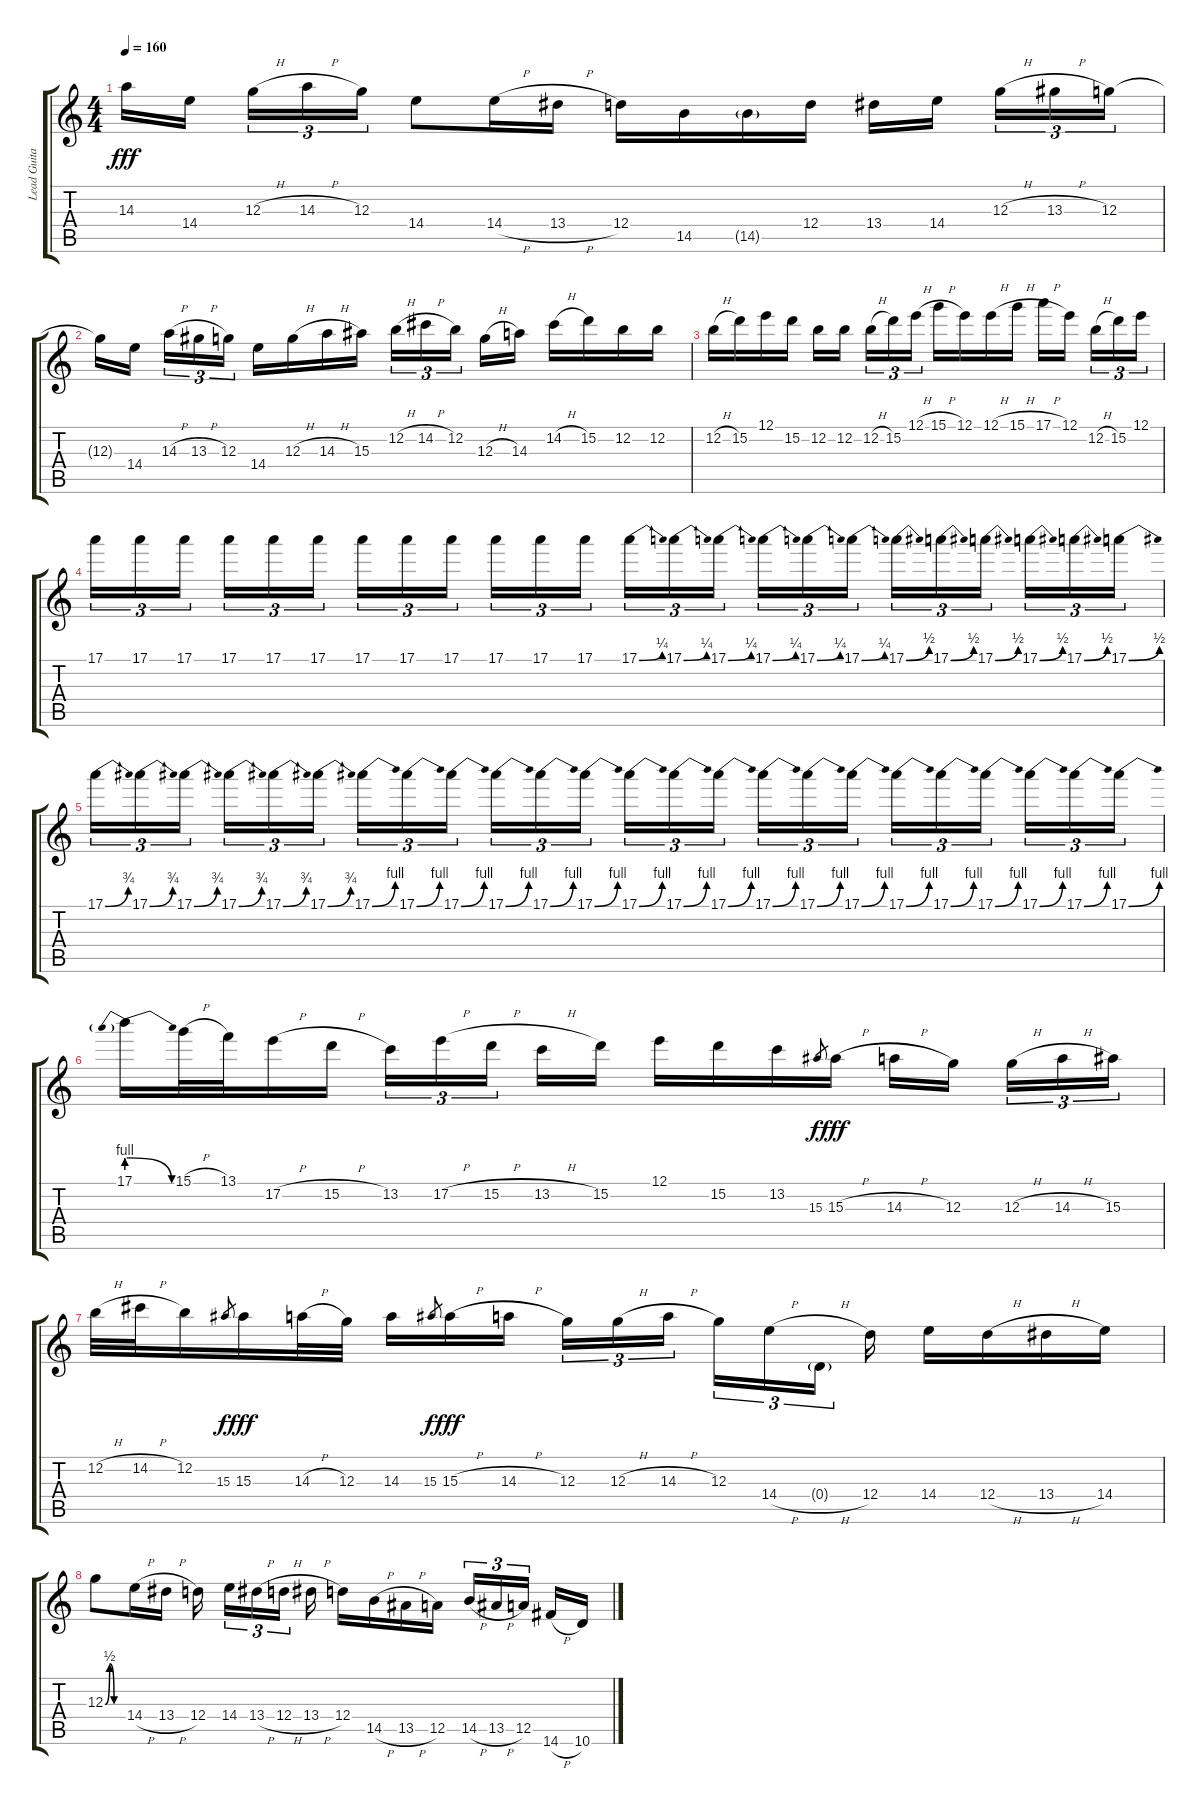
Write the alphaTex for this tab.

\track ("Lead Guitar I (Mustaine)" "Lead Guita") {instrument distortionguitar}
\staff {score tabs}
\tuning (E4 B3 G3 D3 A2 E2) {hide}
\ts (4 4)
\tempo 160
\clef g2
\ks c
14.3.16{dy fff} 14.4.16{beam splitsecondary} 12.3{h}.16{tu (3 2)} 14.3{h}.16{tu (3 2)} 12.3.16{tu (3 2)} 14.4.8 14.4{h}.16 13.4{h}.16 12.4.16 14.5.16 14.5{g}.16 12.4.16 13.4.16 14.4.16{beam splitsecondary} 12.3{h}.16{tu (3 2)} 13.3{h}.16{tu (3 2)} 12.3.16{tu (3 2)} |
12.3{t}.16 14.4.16{beam splitsecondary} 14.3{h}.16{tu (3 2)} 13.3{h}.16{tu (3 2)} 12.3.16{tu (3 2)} 14.4.16 12.3{h}.16 14.3{h}.16 15.3.16 12.2{h}.16{tu (3 2)} 14.2{h}.16{tu (3 2)} 12.2.16{tu (3 2) beam splitsecondary} 12.3{h}.16 14.3.16 14.2{h}.16 15.2.16 12.2.16 12.2.16 |
12.2{h}.16 15.2.16 12.1.16 15.2.16 12.2.16 12.2.16{beam splitsecondary} 12.2{h}.16{tu (3 2)} 15.2.16{tu (3 2)} 12.1{h}.16{tu (3 2)} 15.1{h}.16 12.1.16 12.1{h}.16 15.1{h}.16 17.1{h}.16 12.1.16{beam splitsecondary} 12.2{h}.16{tu (3 2)} 15.2.16{tu (3 2)} 12.1.16{tu (3 2)} |
17.1.16{tu (3 2)} 17.1.16{tu (3 2)} 17.1.16{tu (3 2) beam splitsecondary} 17.1.16{tu (3 2)} 17.1.16{tu (3 2)} 17.1.16{tu (3 2)} 17.1{be (hold 0 0 60 0)}.16{tu (3 2)} 17.1{be (hold 0 0 60 0)}.16{tu (3 2)} 17.1{be (hold 0 0 60 0)}.16{tu (3 2) beam splitsecondary} 17.1{be (hold 0 0 60 0)}.16{tu (3 2)} 17.1{be (hold 0 0 60 0)}.16{tu (3 2)} 17.1{be (hold 0 0 60 0)}.16{tu (3 2)} 17.1{be (bend 0 0 60 1)}.16{tu (3 2)} 17.1{be (bend 0 0 60 1)}.16{tu (3 2)} 17.1{be (bend 0 0 60 1)}.16{tu (3 2) beam splitsecondary} 17.1{be (bend 0 0 60 1)}.16{tu (3 2)} 17.1{be (bend 0 0 60 1)}.16{tu (3 2)} 17.1{be (bend 0 0 60 1)}.16{tu (3 2)} 17.1{be (bend 0 0 60 2)}.16{tu (3 2)} 17.1{be (bend 0 0 60 2)}.16{tu (3 2)} 17.1{be (bend 0 0 60 2)}.16{tu (3 2) beam splitsecondary} 17.1{be (bend 0 0 60 2)}.16{tu (3 2)} 17.1{be (bend 0 0 60 2)}.16{tu (3 2)} 17.1{be (bend 0 0 60 2)}.16{tu (3 2)} |
17.1{be (bend 0 0 60 3)}.16{tu (3 2)} 17.1{be (bend 0 0 60 3)}.16{tu (3 2)} 17.1{be (bend 0 0 60 3)}.16{tu (3 2) beam splitsecondary} 17.1{be (bend 0 0 60 3)}.16{tu (3 2)} 17.1{be (bend 0 0 60 3)}.16{tu (3 2)} 17.1{be (bend 0 0 60 3)}.16{tu (3 2)} 17.1{be (bend 0 0 60 4)}.16{tu (3 2)} 17.1{be (bend 0 0 60 4)}.16{tu (3 2)} 17.1{be (bend 0 0 60 4)}.16{tu (3 2) beam splitsecondary} 17.1{be (bend 0 0 60 4)}.16{tu (3 2)} 17.1{be (bend 0 0 60 4)}.16{tu (3 2)} 17.1{be (bend 0 0 60 4)}.16{tu (3 2)} 17.1{be (bend 0 0 60 4)}.16{tu (3 2)} 17.1{be (bend 0 0 60 4)}.16{tu (3 2)} 17.1{be (bend 0 0 60 4)}.16{tu (3 2) beam splitsecondary} 17.1{be (bend 0 0 60 4)}.16{tu (3 2)} 17.1{be (bend 0 0 60 4)}.16{tu (3 2)} 17.1{be (bend 0 0 60 4)}.16{tu (3 2)} 17.1{be (bend 0 0 60 4)}.16{tu (3 2)} 17.1{be (bend 0 0 60 4)}.16{tu (3 2)} 17.1{be (bend 0 0 60 4)}.16{tu (3 2) beam splitsecondary} 17.1{be (bend 0 0 60 4)}.16{tu (3 2)} 17.1{be (bend 0 0 60 4)}.16{tu (3 2)} 17.1{be (bend 0 0 60 4)}.16{tu (3 2)} |
17.1{be (prebendrelease 0 4 60 0)}.16 15.1{h}.32 13.1.32 17.2{h}.16 15.2{h}.16 13.2.16{tu (3 2)} 17.2{h}.16{tu (3 2)} 15.2{h}.16{tu (3 2) beam splitsecondary} 13.2{h}.16 15.2.16 12.1.16 15.2.16 13.2.16 15.3.8{gr dy f} 15.3{h}.16{dy fff} 14.3{h}.16 12.3.16{beam splitsecondary} 12.3{h}.16{tu (3 2)} 14.3{h}.16{tu (3 2)} 15.3.16{tu (3 2)} |
12.2{h}.32 14.2{h}.32 12.2.16 15.3.8{gr dy f} 15.3.16{dy fff} 14.3{h}.32 12.3.32 14.3.16 15.3.8{gr dy f} 15.3{h}.16{dy fff} 14.3{h}.16{beam splitsecondary} 12.3.16{tu (3 2)} 12.3{h}.16{tu (3 2)} 14.3{h}.16{tu (3 2) beam splitsecondary} 12.3.16{tu (3 2)} 14.4{h}.16{tu (3 2)} 0.4{h g}.16{tu (3 2) beam splitsecondary} 12.4.16 14.4.16 12.4{h}.16 13.4{h}.16 14.4.16 |
12.3{be (custom 0 0 15 2 30 0 60 0)}.8 14.4{h}.16 13.4{h}.16 12.4.16{beam splitsecondary} 14.4.16{tu (3 2)} 13.4{h}.16{tu (3 2)} 12.4{h}.16{tu (3 2) beam splitsecondary} 13.4{h}.16 12.4.16 14.5{h}.16 13.5{h}.16 12.5.16 14.5{h}.16{tu (3 2)} 13.5{h}.16{tu (3 2)} 12.5.16{tu (3 2) beam splitsecondary} 14.6{h}.16 10.6.16
